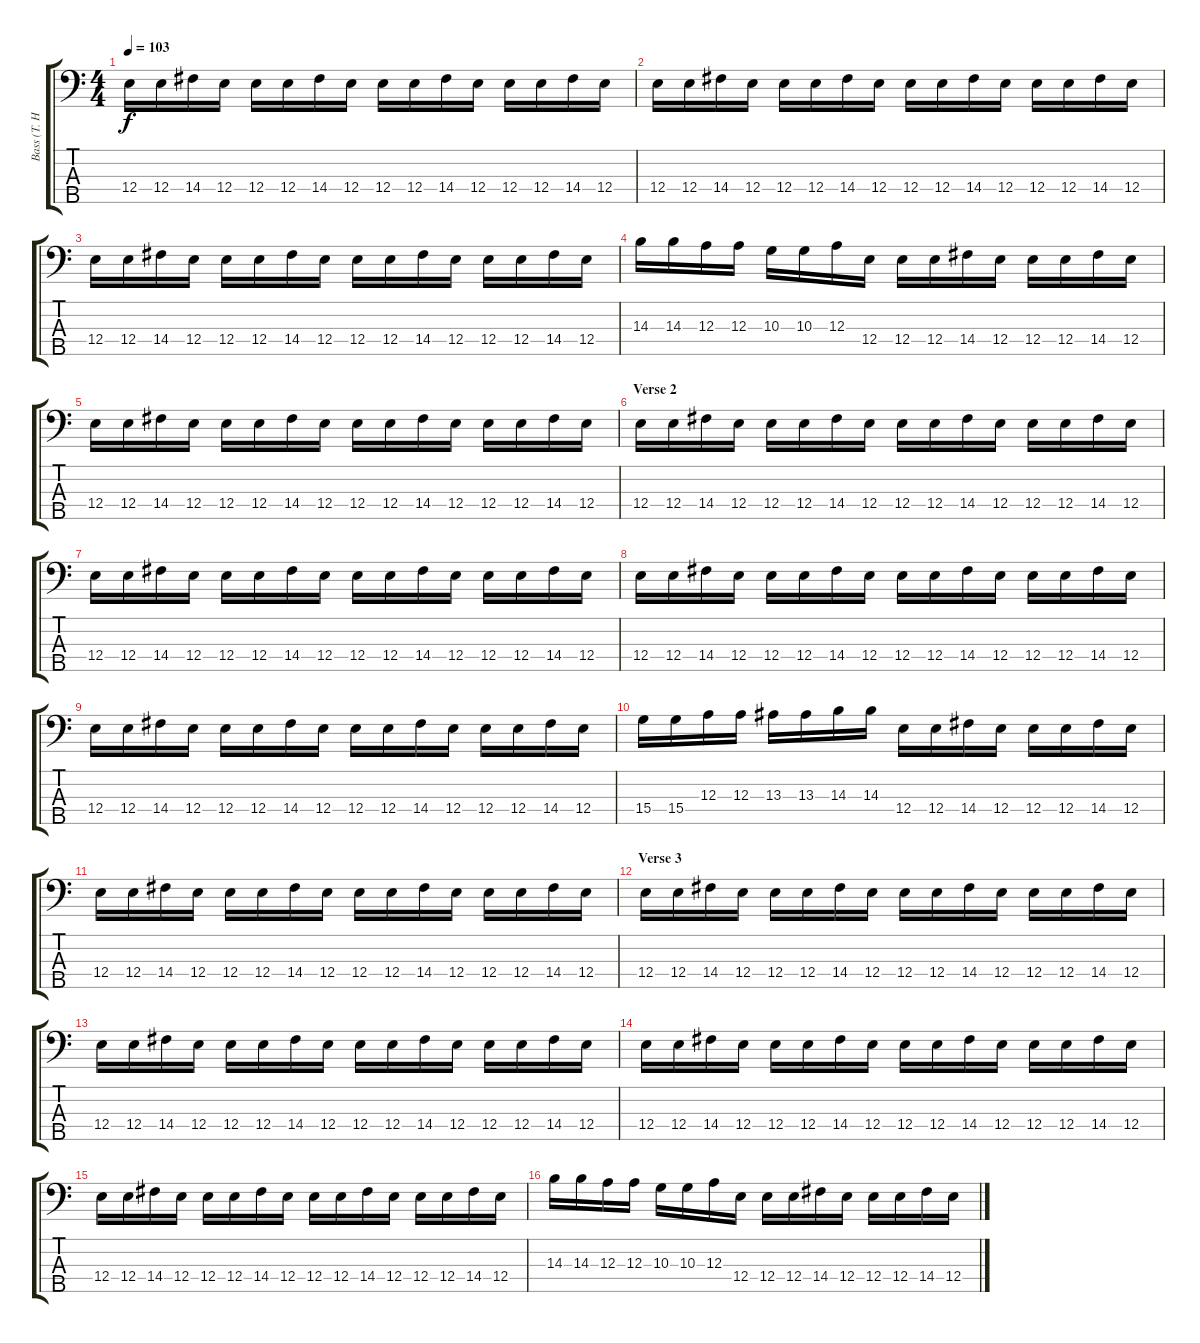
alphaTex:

\track ("Bass (T. Hamilton)" "Bass (T. H") {instrument electricbassfinger}
\staff {score tabs}
\tuning (G2 D2 A1 E1 B0) {hide}
\ts (4 4)
\tempo 103
\clef f4
\ks c
12.4.16{dy f} 12.4.16 14.4.16 12.4.16 12.4.16 12.4.16 14.4.16 12.4.16 12.4.16 12.4.16 14.4.16 12.4.16 12.4.16 12.4.16 14.4.16 12.4.16 |
12.4.16 12.4.16 14.4.16 12.4.16 12.4.16 12.4.16 14.4.16 12.4.16 12.4.16 12.4.16 14.4.16 12.4.16 12.4.16 12.4.16 14.4.16 12.4.16 |
12.4.16 12.4.16 14.4.16 12.4.16 12.4.16 12.4.16 14.4.16 12.4.16 12.4.16 12.4.16 14.4.16 12.4.16 12.4.16 12.4.16 14.4.16 12.4.16 |
14.3.16 14.3.16 12.3.16 12.3.16 10.3.16 10.3.16 12.3.16 12.4.16 12.4.16 12.4.16 14.4.16 12.4.16 12.4.16 12.4.16 14.4.16 12.4.16 |
12.4.16 12.4.16 14.4.16 12.4.16 12.4.16 12.4.16 14.4.16 12.4.16 12.4.16 12.4.16 14.4.16 12.4.16 12.4.16 12.4.16 14.4.16 12.4.16 |
\section ("" "Verse 2")
12.4.16 12.4.16 14.4.16 12.4.16 12.4.16 12.4.16 14.4.16 12.4.16 12.4.16 12.4.16 14.4.16 12.4.16 12.4.16 12.4.16 14.4.16 12.4.16 |
12.4.16 12.4.16 14.4.16 12.4.16 12.4.16 12.4.16 14.4.16 12.4.16 12.4.16 12.4.16 14.4.16 12.4.16 12.4.16 12.4.16 14.4.16 12.4.16 |
12.4.16 12.4.16 14.4.16 12.4.16 12.4.16 12.4.16 14.4.16 12.4.16 12.4.16 12.4.16 14.4.16 12.4.16 12.4.16 12.4.16 14.4.16 12.4.16 |
12.4.16 12.4.16 14.4.16 12.4.16 12.4.16 12.4.16 14.4.16 12.4.16 12.4.16 12.4.16 14.4.16 12.4.16 12.4.16 12.4.16 14.4.16 12.4.16 |
15.4.16 15.4.16 12.3.16 12.3.16 13.3.16 13.3.16 14.3.16 14.3.16 12.4.16 12.4.16 14.4.16 12.4.16 12.4.16 12.4.16 14.4.16 12.4.16 |
12.4.16 12.4.16 14.4.16 12.4.16 12.4.16 12.4.16 14.4.16 12.4.16 12.4.16 12.4.16 14.4.16 12.4.16 12.4.16 12.4.16 14.4.16 12.4.16 |
\section ("" "Verse 3")
12.4.16 12.4.16 14.4.16 12.4.16 12.4.16 12.4.16 14.4.16 12.4.16 12.4.16 12.4.16 14.4.16 12.4.16 12.4.16 12.4.16 14.4.16 12.4.16 |
12.4.16 12.4.16 14.4.16 12.4.16 12.4.16 12.4.16 14.4.16 12.4.16 12.4.16 12.4.16 14.4.16 12.4.16 12.4.16 12.4.16 14.4.16 12.4.16 |
12.4.16 12.4.16 14.4.16 12.4.16 12.4.16 12.4.16 14.4.16 12.4.16 12.4.16 12.4.16 14.4.16 12.4.16 12.4.16 12.4.16 14.4.16 12.4.16 |
12.4.16 12.4.16 14.4.16 12.4.16 12.4.16 12.4.16 14.4.16 12.4.16 12.4.16 12.4.16 14.4.16 12.4.16 12.4.16 12.4.16 14.4.16 12.4.16 |
14.3.16 14.3.16 12.3.16 12.3.16 10.3.16 10.3.16 12.3.16 12.4.16 12.4.16 12.4.16 14.4.16 12.4.16 12.4.16 12.4.16 14.4.16 12.4.16
